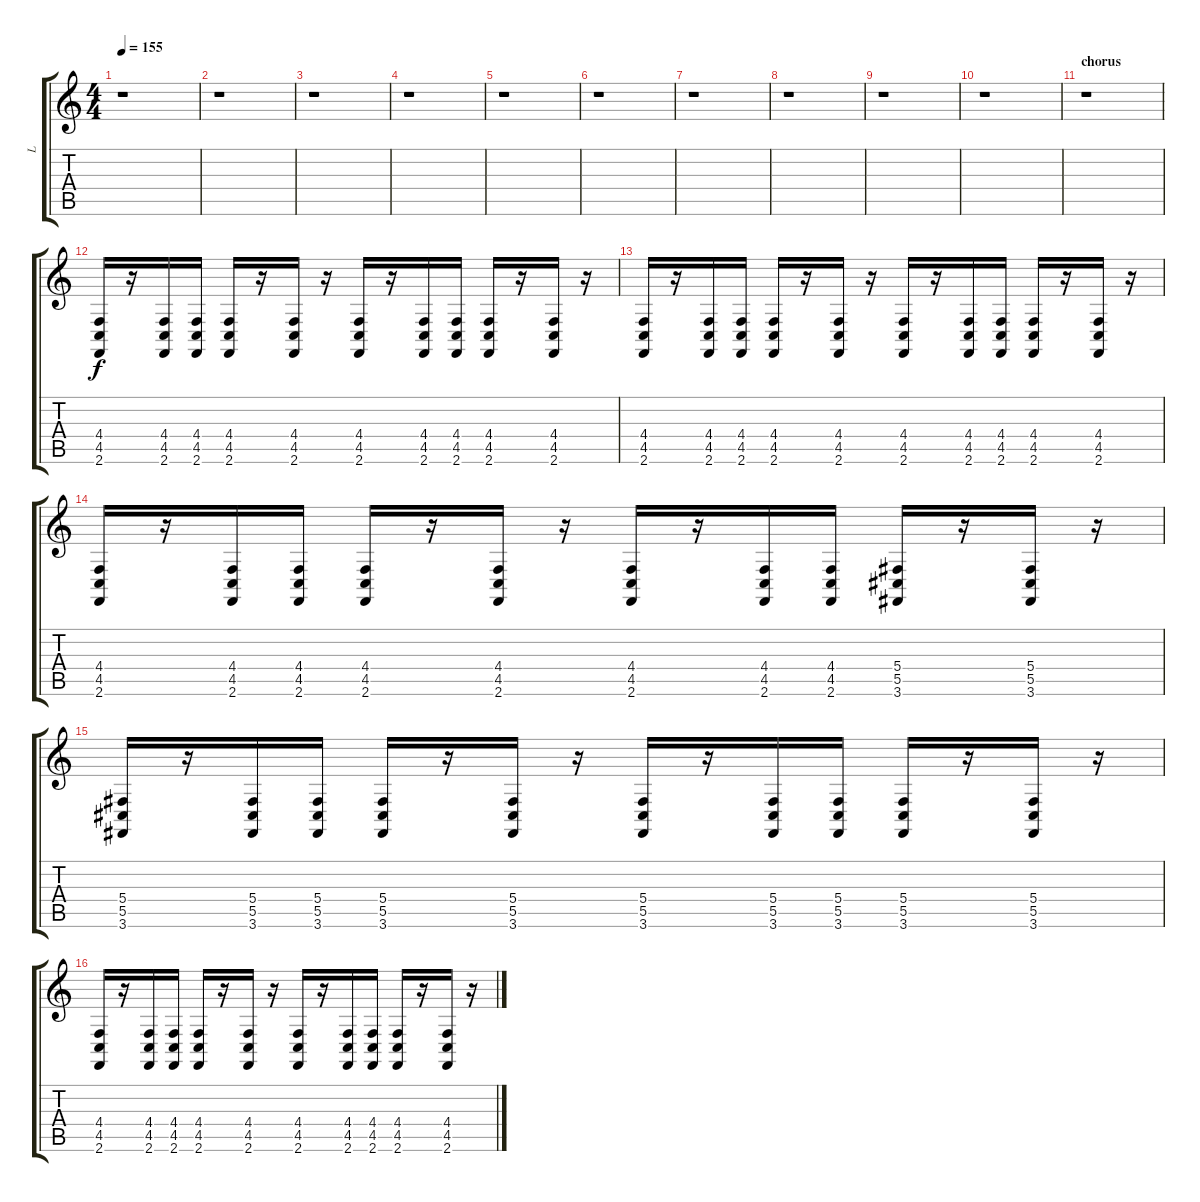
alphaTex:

\track ("L" "L") {instrument electricpiano2}
\staff {score tabs}
\tuning (Eb4 Bb3 Gb3 Db3 Ab2 Eb2) {hide}
\ts (4 4)
\tempo 155
\clef g2
\ks c
r.1{dy f} |
r.1 |
\section ("" "")
r.1 |
r.1 |
r.1 |
r.1 |
r.1 |
r.1 |
r.1 |
r.1 |
\section ("" "chorus")
r.1 |
(4.4 4.5 2.6).16 r.16 (4.4 4.5 2.6).16 (4.4 4.5 2.6).16 (4.4 4.5 2.6).16 r.16 (4.4 4.5 2.6).16 r.16 (4.4 4.5 2.6).16 r.16 (4.4 4.5 2.6).16 (4.4 4.5 2.6).16 (4.4 4.5 2.6).16 r.16 (4.4 4.5 2.6).16 r.16 |
(4.4 4.5 2.6).16 r.16 (4.4 4.5 2.6).16 (4.4 4.5 2.6).16 (4.4 4.5 2.6).16 r.16 (4.4 4.5 2.6).16 r.16 (4.4 4.5 2.6).16 r.16 (4.4 4.5 2.6).16 (4.4 4.5 2.6).16 (4.4 4.5 2.6).16 r.16 (4.4 4.5 2.6).16 r.16 |
(4.4 4.5 2.6).16 r.16 (4.4 4.5 2.6).16 (4.4 4.5 2.6).16 (4.4 4.5 2.6).16 r.16 (4.4 4.5 2.6).16 r.16 (4.4 4.5 2.6).16 r.16 (4.4 4.5 2.6).16 (4.4 4.5 2.6).16 (5.4 5.5 3.6).16 r.16 (5.4 5.5 3.6).16 r.16 |
(5.4 5.5 3.6).16 r.16 (5.4 5.5 3.6).16 (5.4 5.5 3.6).16 (5.4 5.5 3.6).16 r.16 (5.4 5.5 3.6).16 r.16 (5.4 5.5 3.6).16 r.16 (5.4 5.5 3.6).16 (5.4 5.5 3.6).16 (5.4 5.5 3.6).16 r.16 (5.4 5.5 3.6).16 r.16 |
(4.4 4.5 2.6).16 r.16 (4.4 4.5 2.6).16 (4.4 4.5 2.6).16 (4.4 4.5 2.6).16 r.16 (4.4 4.5 2.6).16 r.16 (4.4 4.5 2.6).16 r.16 (4.4 4.5 2.6).16 (4.4 4.5 2.6).16 (4.4 4.5 2.6).16 r.16 (4.4 4.5 2.6).16 r.16
